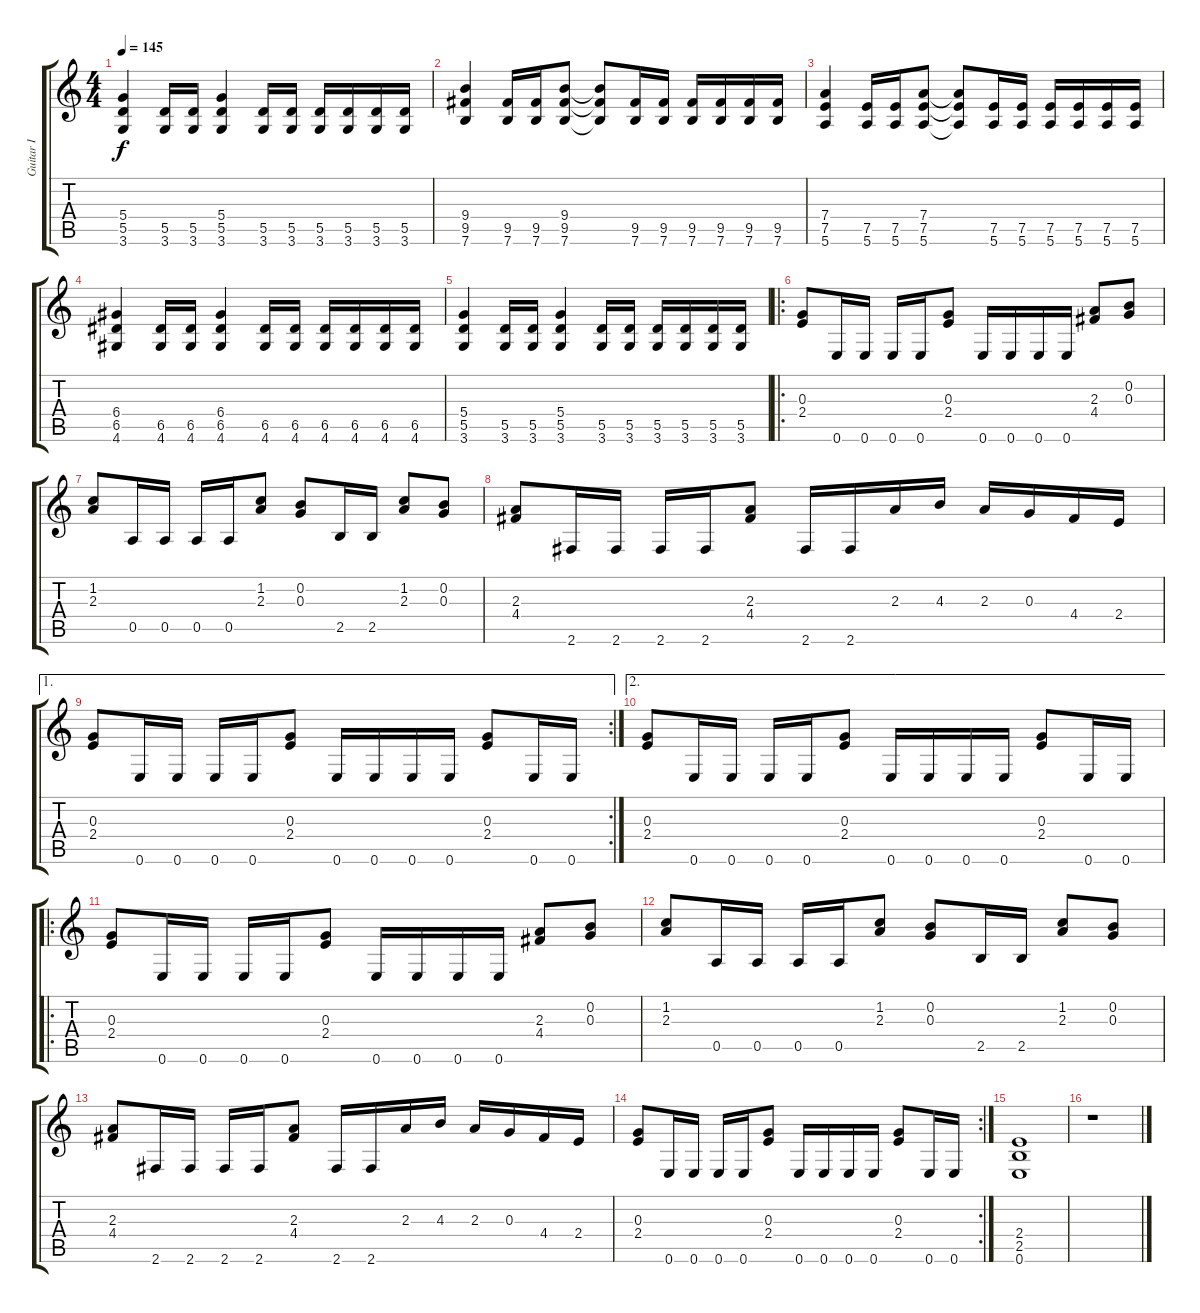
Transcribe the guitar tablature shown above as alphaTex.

\track ("Guitar I" "Guitar I") {instrument distortionguitar}
\staff {score tabs}
\tuning (E4 B3 G3 D3 A2 E2) {hide}
\ts (4 4)
\tempo 145
\clef g2
\ks c
(5.4 5.5 3.6).4{dy f} (5.5 3.6).16 (5.5 3.6).16 (5.4 5.5 3.6).4 (5.5 3.6).16 (5.5 3.6).16 (5.5 3.6).16 (5.5 3.6).16 (5.5 3.6).16 (5.5 3.6).16 |
(9.4 9.5 7.6).4 (9.5 7.6).16 (9.5 7.6).16 (9.4 9.5 7.6).8 (9.4{t} 9.5{t} 7.6{t}).8 (9.5 7.6).16 (9.5 7.6).16 (9.5 7.6).16 (9.5 7.6).16 (9.5 7.6).16 (9.5 7.6).16 |
(7.4 7.5 5.6).4 (7.5 5.6).16 (7.5 5.6).16 (7.4 7.5 5.6).8 (7.4{t} 7.5{t} 5.6{t}).8 (7.5 5.6).16 (7.5 5.6).16 (7.5 5.6).16 (7.5 5.6).16 (7.5 5.6).16 (7.5 5.6).16 |
(6.4 6.5 4.6).4 (6.5 4.6).16 (6.5 4.6).16 (6.4 6.5 4.6).4 (6.5 4.6).16 (6.5 4.6).16 (6.5 4.6).16 (6.5 4.6).16 (6.5 4.6).16 (6.5 4.6).16 |
(5.4 5.5 3.6).4 (5.5 3.6).16 (5.5 3.6).16 (5.4 5.5 3.6).4 (5.5 3.6).16 (5.5 3.6).16 (5.5 3.6).16 (5.5 3.6).16 (5.5 3.6).16 (5.5 3.6).16 |
\ro
(0.3 2.4).8 0.6.16 0.6.16 0.6.16 0.6.16 (0.3 2.4).8 0.6.16 0.6.16 0.6.16 0.6.16 (2.3 4.4).8 (0.2 0.3).8 |
(1.2 2.3).8 0.5.16 0.5.16 0.5.16 0.5.16 (1.2 2.3).8 (0.2 0.3).8 2.5.16 2.5.16 (1.2 2.3).8 (0.2 0.3).8 |
(2.3 4.4).8 2.6.16 2.6.16 2.6.16 2.6.16 (2.3 4.4).8 2.6.16 2.6.16 2.3.16 4.3.16 2.3.16 0.3.16 4.4.16 2.4.16 |
\ae 1
\rc 2
(0.3 2.4).8 0.6.16 0.6.16 0.6.16 0.6.16 (0.3 2.4).8 0.6.16 0.6.16 0.6.16 0.6.16 (0.3 2.4).8 0.6.16 0.6.16 |
\ae 2
(0.3 2.4).8 0.6.16 0.6.16 0.6.16 0.6.16 (0.3 2.4).8 0.6.16 0.6.16 0.6.16 0.6.16 (0.3 2.4).8 0.6.16 0.6.16 |
\ro
(0.3 2.4).8 0.6.16 0.6.16 0.6.16 0.6.16 (0.3 2.4).8 0.6.16 0.6.16 0.6.16 0.6.16 (2.3 4.4).8 (0.2 0.3).8 |
(1.2 2.3).8 0.5.16 0.5.16 0.5.16 0.5.16 (1.2 2.3).8 (0.2 0.3).8 2.5.16 2.5.16 (1.2 2.3).8 (0.2 0.3).8 |
(2.3 4.4).8 2.6.16 2.6.16 2.6.16 2.6.16 (2.3 4.4).8 2.6.16 2.6.16 2.3.16 4.3.16 2.3.16 0.3.16 4.4.16 2.4.16 |
\rc 2
(0.3 2.4).8 0.6.16 0.6.16 0.6.16 0.6.16 (0.3 2.4).8 0.6.16 0.6.16 0.6.16 0.6.16 (0.3 2.4).8 0.6.16 0.6.16 |
(2.4 2.5 0.6).1 |
r.1
